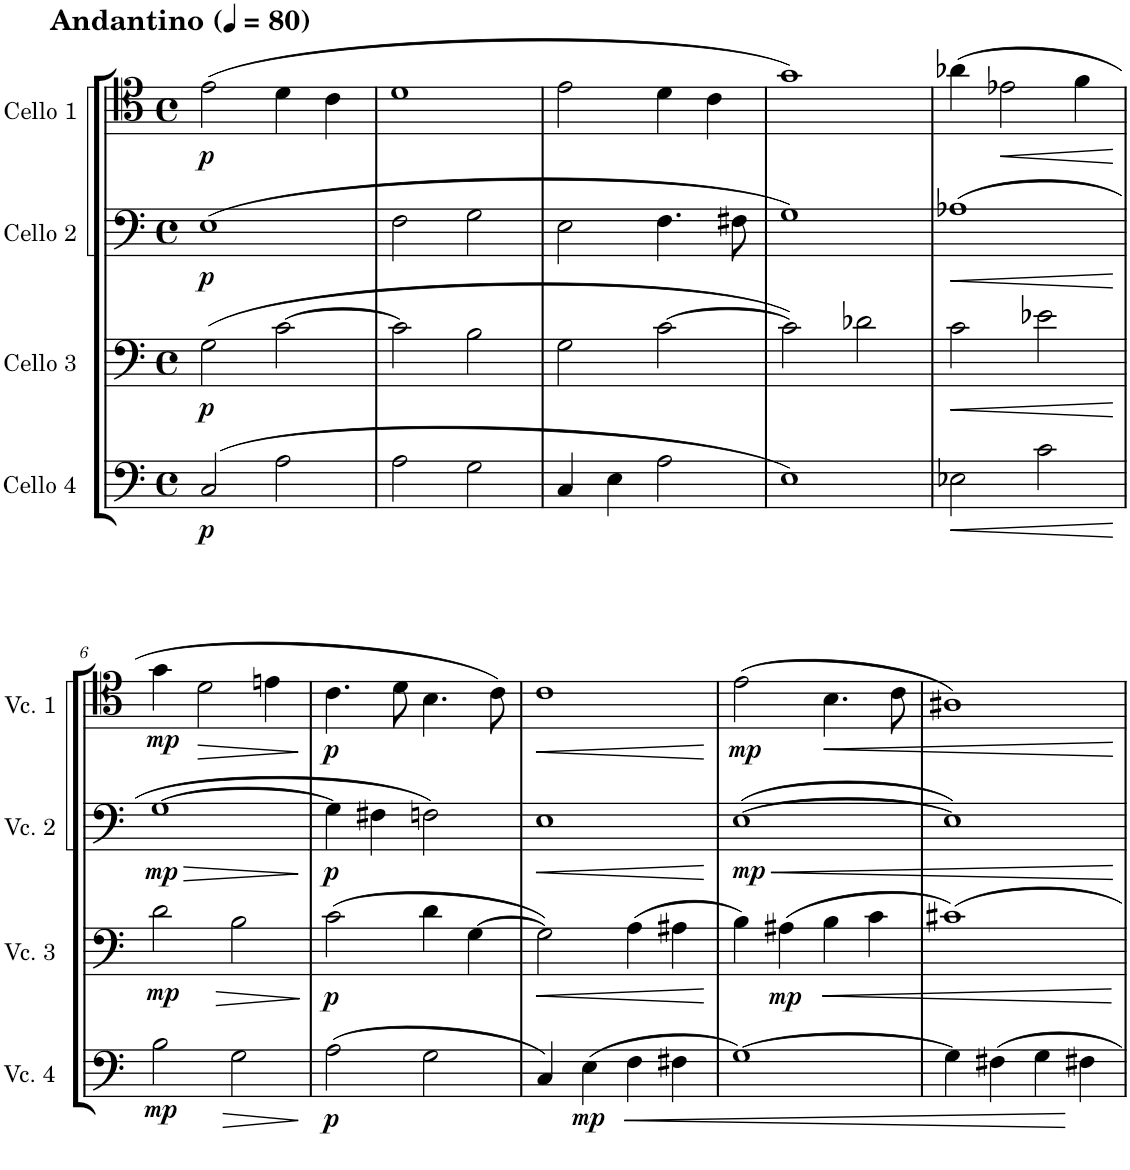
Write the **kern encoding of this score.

**kern	**dynam	**kern	**dynam	**kern	**dynam	**kern	**dynam
*part4	*part4	*part3	*part3	*part2	*part2	*part1	*part1
*staff4	*staff4	*staff3	*staff3	*staff2	*staff2	*staff1	*staff1
*I"Cello 4	*	*I"Cello 3	*	*I"Cello 2	*	*I"Cello 1	*
*clefF4	*	*clefF4	*	*clefF4	*	*clefC4	*
*k[]	*	*k[]	*	*k[]	*	*k[]	*
*M4/4	*	*M4/4	*	*M4/4	*	*M4/4	*
*met(c)	*	*met(c)	*	*met(c)	*	*met(c)	*
*MM80	*	*MM80	*	*MM80	*	*MM80	*
=1	=1	=1	=1	=1	=1	=1	=1
!	!	!	!	!	!	!LO:TX:a:B:t=Andantino	!
!	!LO:DY:b	!	!LO:DY:b	!	!LO:DY:b	!	!LO:DY:b
(2C/	p	(2G\	p	(1E	p	(2e\	p
2A\	.	[2c\	.	.	.	4d\	.
.	.	.	.	.	.	4c\	.
=2	=2	=2	=2	=2	=2	=2	=2
2A\	.	2c\]	.	2F\	.	1d	.
2G\	.	2B\	.	2G\	.	.	.
=3	=3	=3	=3	=3	=3	=3	=3
4C/	.	2G\	.	2E\	.	2e\	.
4E\	.	.	.	.	.	.	.
2A\	.	[2c\	.	4.F\	.	4d\	.
.	.	.	.	.	.	4c\	.
.	.	.	.	8F#X\	.	.	.
=4	=4	=4	=4	=4	=4	=4	=4
1E)	.	2c\])	.	1G)	.	1g)	.
.	.	2d-X\	.	.	.	.	.
=5	=5	=5	=5	=5	=5	=5	=5
!	!LO:HP:b	!	!LO:HP:b	!	!LO:HP:b	!	!
2E-X\	<	2c\	<	(1A-X	<	(4a-X\	.
!	!	!	!	!	!	!	!LO:HP:b
.	.	.	.	.	.	2e-X\	<
2c\	.	2e-X\	.	.	.	.	.
.	.	.	.	.	.	4f\	.
.	[	.	[	.	[	.	[
!!LO:LB:g=z
=6	=6	=6	=6	=6	=6	=6	=6
!	!LO:DY:b	!	!LO:DY:b	!	!LO:HP:b	!	!
!	!	!	!	!	!LO:DY:n=1:b	!	!LO:DY:b
2B\	mp	2d\	mp	[1G	> mp	4g\	mp
!	!	!	!	!	!	!	!LO:HP:b
.	.	.	.	.	.	2d\	>
!	!LO:HP:b	!	!LO:HP:b	!	!	!	!
2G\	>	2B\	>	.	.	.	.
.	.	.	.	.	.	4en\	.
.	]	.	]	.	]	.	]
=7	=7	=7	=7	=7	=7	=7	=7
!	!LO:DY:b	!	!LO:DY:b	!	!LO:DY:b	!	!LO:DY:b
(2A\	p	(2c\	p	4G\]	p	4.c\	p
.	.	.	.	4F#X\	.	.	.
.	.	.	.	.	.	8d\	.
2G\	.	4d\	.	2Fn\)	.	4.B\	.
.	.	[4G\	.	.	.	.	.
.	.	.	.	.	.	8c\)	.
=8	=8	=8	=8	=8	=8	=8	=8
!	!	!	!LO:HP:b	!	!LO:HP:b	!	!LO:HP:b
4C/)	.	2G\])	<	1E	<	1c	<
!	!LO:DY:b	!	!	!	!	!	!
(4E\	mp	.	.	.	.	.	.
!	!LO:HP:b	!	!	!	!	!	!
4F\	<	(4A\	.	.	.	.	.
4F#X\	.	4A#X\	.	.	.	.	.
.	.	.	[	.	[	.	[
=9	=9	=9	=9	=9	=9	=9	=9
!	!	!	!	!	!LO:HP:b	!	!
!	!	!	!	!	!LO:DY:n=1:b	!	!LO:DY:b
[1G)	.	4B\)	.	([1E	< mp	(2e\	mp
!	!	!	!LO:DY:b	!	!	!	!
.	.	(4A#X\	mp	.	.	.	.
!	!	!	!LO:HP:b	!	!	!	!LO:HP:b
.	.	4B\	<	.	.	4.B\	<
.	.	4c\	.	.	.	.	.
.	.	.	.	.	.	8c\	.
=10	=10	=10	=10	=10	=10	=10	=10
4G\]	.	1c#X)	.	1E])	.	1A#X)	.
4F#X\	.	.	.	.	.	.	.
4G\	.	.	.	.	.	.	.
4F#X\	[	.	.	.	.	.	.
.	.	.	[	.	[	.	[
=	=	=	=	=	=	=	=
*-	*-	*-	*-	*-	*-	*-	*-
